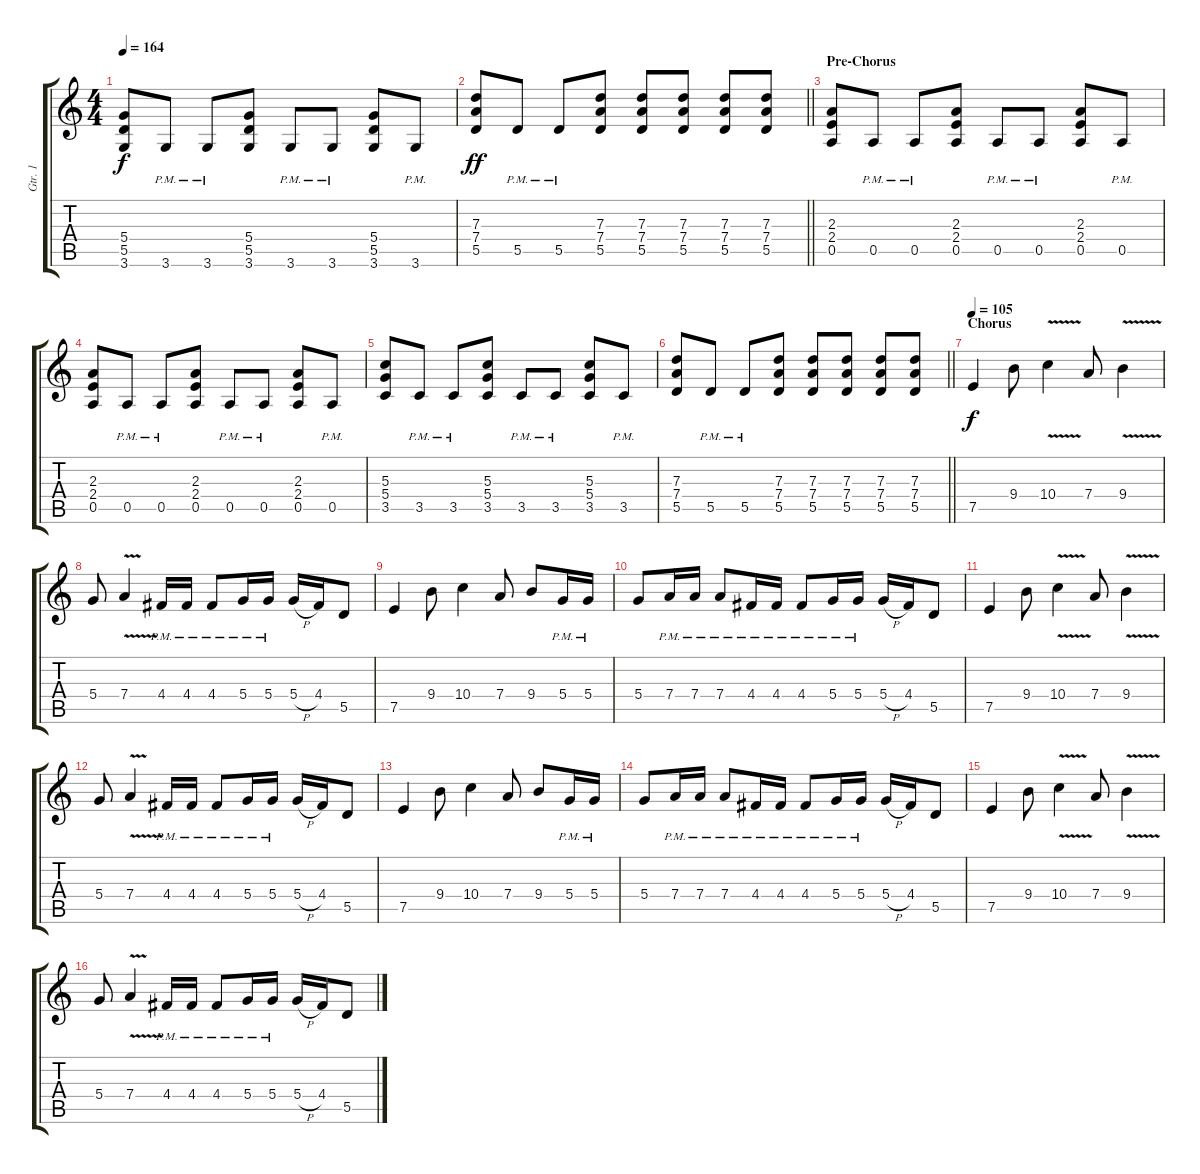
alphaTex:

\track ("Gtr. 1" "Gtr. 1") {instrument electricguitarclean}
\staff {score tabs}
\tuning (E4 B3 G3 D3 A2 E2) {hide}
\ts (4 4)
\tempo 164
\clef g2
\ks c
(5.4 5.5 3.6).8{dy f} 3.6{pm}.8 3.6{pm}.8 (5.4 5.5 3.6).8 3.6{pm}.8 3.6{pm}.8 (5.4 5.5 3.6).8 3.6{pm}.8 |
\barLineRight lightlight
(7.3 7.4 5.5).8{dy ff} 5.5{pm}.8 5.5{pm}.8 (7.3 7.4 5.5).8 (7.3 7.4 5.5).8 (7.3 7.4 5.5).8 (7.3 7.4 5.5).8 (7.3 7.4 5.5).8 |
\section ("" "Pre-Chorus")
(2.3 2.4 0.5).8 0.5{pm}.8 0.5{pm}.8 (2.3 2.4 0.5).8 0.5{pm}.8 0.5{pm}.8 (2.3 2.4 0.5).8 0.5{pm}.8 |
(2.3 2.4 0.5).8 0.5{pm}.8 0.5{pm}.8 (2.3 2.4 0.5).8 0.5{pm}.8 0.5{pm}.8 (2.3 2.4 0.5).8 0.5{pm}.8 |
(5.3 5.4 3.5).8 3.5{pm}.8 3.5{pm}.8 (5.3 5.4 3.5).8 3.5{pm}.8 3.5{pm}.8 (5.3 5.4 3.5).8 3.5{pm}.8 |
\barLineRight lightlight
(7.3 7.4 5.5).8 5.5{pm}.8 5.5{pm}.8 (7.3 7.4 5.5).8 (7.3 7.4 5.5).8 (7.3 7.4 5.5).8 (7.3 7.4 5.5).8 (7.3 7.4 5.5).8 |
\section ("" "Chorus")
\tempo 105
7.5.4{dy f} 9.4.8 10.4{v}.4 7.4.8 9.4{v}.4 |
5.4.8 7.4{v}.4 4.4{pm}.16 4.4{pm}.16 4.4{pm}.8 5.4{pm}.16 5.4{pm}.16 5.4{h}.16 4.4.16 5.5.8 |
7.5.4 9.4.8 10.4.4 7.4.8 9.4.8 5.4{pm}.16 5.4{pm}.16 |
5.4.8 7.4{pm}.16 7.4{pm}.16 7.4{pm}.8 4.4{pm}.16 4.4{pm}.16 4.4{pm}.8 5.4{pm}.16 5.4{pm}.16 5.4{h}.16 4.4.16 5.5.8 |
7.5.4 9.4.8 10.4{v}.4 7.4.8 9.4{v}.4 |
5.4.8 7.4{v}.4 4.4{pm}.16 4.4{pm}.16 4.4{pm}.8 5.4{pm}.16 5.4{pm}.16 5.4{h}.16 4.4.16 5.5.8 |
7.5.4 9.4.8 10.4.4 7.4.8 9.4.8 5.4{pm}.16 5.4{pm}.16 |
5.4.8 7.4{pm}.16 7.4{pm}.16 7.4{pm}.8 4.4{pm}.16 4.4{pm}.16 4.4{pm}.8 5.4{pm}.16 5.4{pm}.16 5.4{h}.16 4.4.16 5.5.8 |
7.5.4 9.4.8 10.4{v}.4 7.4.8 9.4{v}.4 |
5.4.8 7.4{v}.4 4.4{pm}.16 4.4{pm}.16 4.4{pm}.8 5.4{pm}.16 5.4{pm}.16 5.4{h}.16 4.4.16 5.5.8
